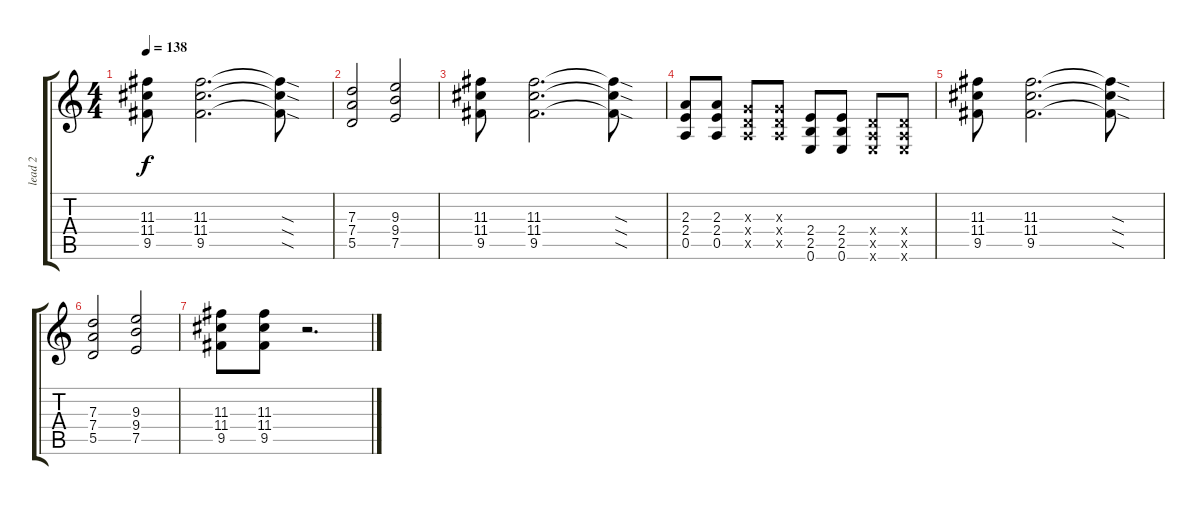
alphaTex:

\track ("lead 2" "lead 2") {instrument distortionguitar}
\staff {score tabs}
\tuning (E4 B3 G3 D3 A2 E2) {hide}
\ts (4 4)
\tempo 138
\clef g2
\ks c
(11.3 11.4 9.5).8{dy f} (11.3 11.4 9.5).2{d} (11.3{sod t} 11.4{sod t} 9.5{sod t}).8 |
(7.3 7.4 5.5).2 (9.3 9.4 7.5).2 |
(11.3 11.4 9.5).8 (11.3 11.4 9.5).2{d} (11.3{sod t} 11.4{sod t} 9.5{sod t}).8 |
(2.3 2.4 0.5).8 (2.3 2.4 0.5).8 (0.3{x} 0.4{x} 0.5{x}).8 (0.3{x} 0.4{x} 0.5{x}).8 (2.4 2.5 0.6).8 (2.4 2.5 0.6).8 (0.4{x} 0.5{x} 0.6{x}).8 (0.4{x} 0.5{x} 0.6{x}).8 |
(11.3 11.4 9.5).8 (11.3 11.4 9.5).2{d} (11.3{sod t} 11.4{sod t} 9.5{sod t}).8 |
(7.3 7.4 5.5).2 (9.3 9.4 7.5).2 |
(11.3 11.4 9.5).8 (11.3 11.4 9.5).8 r.2{d}
